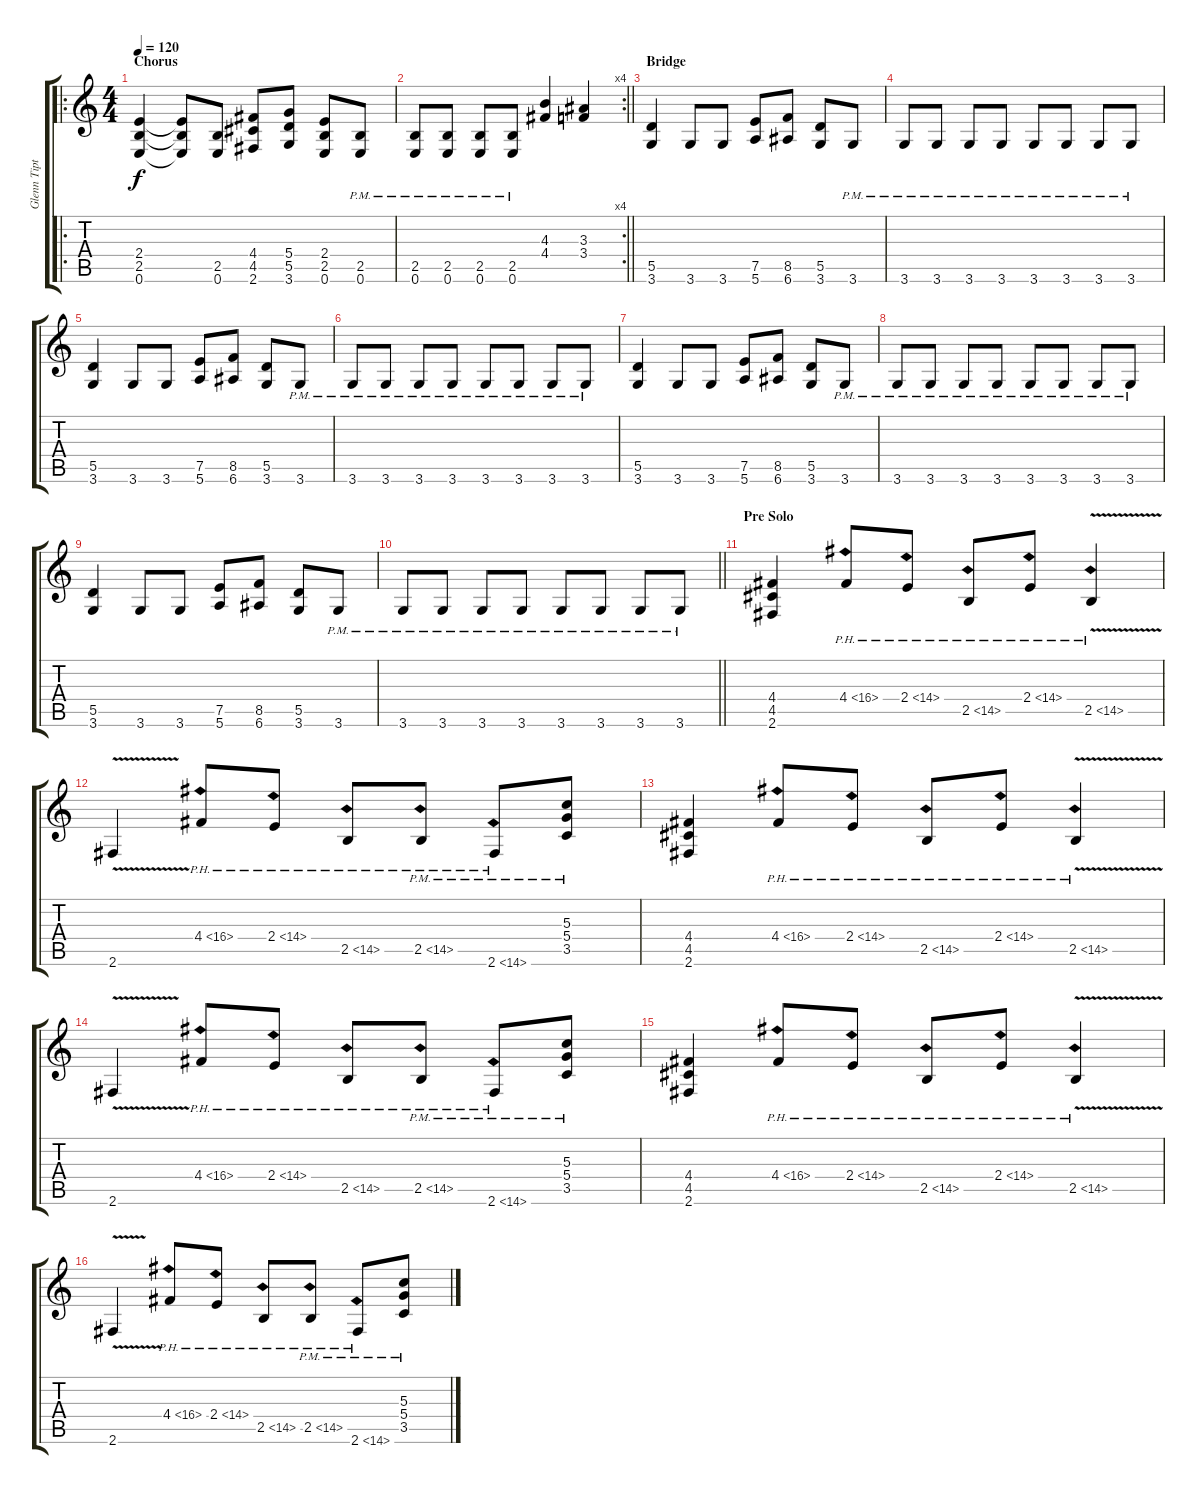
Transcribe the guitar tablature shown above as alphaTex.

\track ("Glenn Tipton" "Glenn Tipt") {instrument distortionguitar}
\staff {score tabs}
\tuning (E4 B3 G3 D3 A2 E2) {hide}
\ro
\ts (4 4)
\section ("" "Chorus")
\tempo 120
\clef g2
\ks c
(2.4 2.5 0.6).4{dy f} (2.4{t} 2.5{t} 0.6{t}).8 (2.5 0.6).8 (4.4 4.5 2.6).8 (5.4 5.5 3.6).8 (2.4 2.5 0.6).8 (2.5{pm} 0.6{pm}).8 |
\rc 4
\barLineRight lightlight
(2.5{pm} 0.6{pm}).8 (2.5{pm} 0.6{pm}).8 (2.5{pm} 0.6{pm}).8 (2.5{pm} 0.6{pm}).8 (4.3 4.4).4 (3.3 3.4).4 |
\section ("" "Bridge")
(5.5 3.6).4 3.6.8 3.6.8 (7.5 5.6).8 (8.5 6.6).8 (5.5 3.6).8 3.6{pm}.8 |
3.6{pm}.8 3.6{pm}.8 3.6{pm}.8 3.6{pm}.8 3.6{pm}.8 3.6{pm}.8 3.6{pm}.8 3.6{pm}.8 |
(5.5 3.6).4 3.6.8 3.6.8 (7.5 5.6).8 (8.5 6.6).8 (5.5 3.6).8 3.6{pm}.8 |
3.6{pm}.8 3.6{pm}.8 3.6{pm}.8 3.6{pm}.8 3.6{pm}.8 3.6{pm}.8 3.6{pm}.8 3.6{pm}.8 |
(5.5 3.6).4 3.6.8 3.6.8 (7.5 5.6).8 (8.5 6.6).8 (5.5 3.6).8 3.6{pm}.8 |
3.6{pm}.8 3.6{pm}.8 3.6{pm}.8 3.6{pm}.8 3.6{pm}.8 3.6{pm}.8 3.6{pm}.8 3.6{pm}.8 |
(5.5 3.6).4 3.6.8 3.6.8 (7.5 5.6).8 (8.5 6.6).8 (5.5 3.6).8 3.6{pm}.8 |
\barLineRight lightlight
3.6{pm}.8 3.6{pm}.8 3.6{pm}.8 3.6{pm}.8 3.6{pm}.8 3.6{pm}.8 3.6{pm}.8 3.6{pm}.8 |
\section ("" "Pre Solo")
(4.4 4.5 2.6).4 4.4{ph 12}.8 2.4{ph 12}.8 2.5{ph 12}.8 2.4{ph 12}.8 2.5{ph 12 v}.4 |
2.6{v}.4 4.4{ph 12}.8 2.4{ph 12}.8 2.5{ph 12}.8 2.5{ph 12 pm}.8 2.6{ph 12 pm}.8 (5.3 5.4 3.5{pm}).8 |
(4.4 4.5 2.6).4 4.4{ph 12}.8 2.4{ph 12}.8 2.5{ph 12}.8 2.4{ph 12}.8 2.5{ph 12 v}.4 |
2.6{v}.4 4.4{ph 12}.8 2.4{ph 12}.8 2.5{ph 12}.8 2.5{ph 12 pm}.8 2.6{ph 12 pm}.8 (5.3 5.4 3.5{pm}).8 |
(4.4 4.5 2.6).4 4.4{ph 12}.8 2.4{ph 12}.8 2.5{ph 12}.8 2.4{ph 12}.8 2.5{ph 12 v}.4 |
2.6{v}.4 4.4{ph 12}.8 2.4{ph 12}.8 2.5{ph 12}.8 2.5{ph 12 pm}.8 2.6{ph 12 pm}.8 (5.3 5.4 3.5{pm}).8
